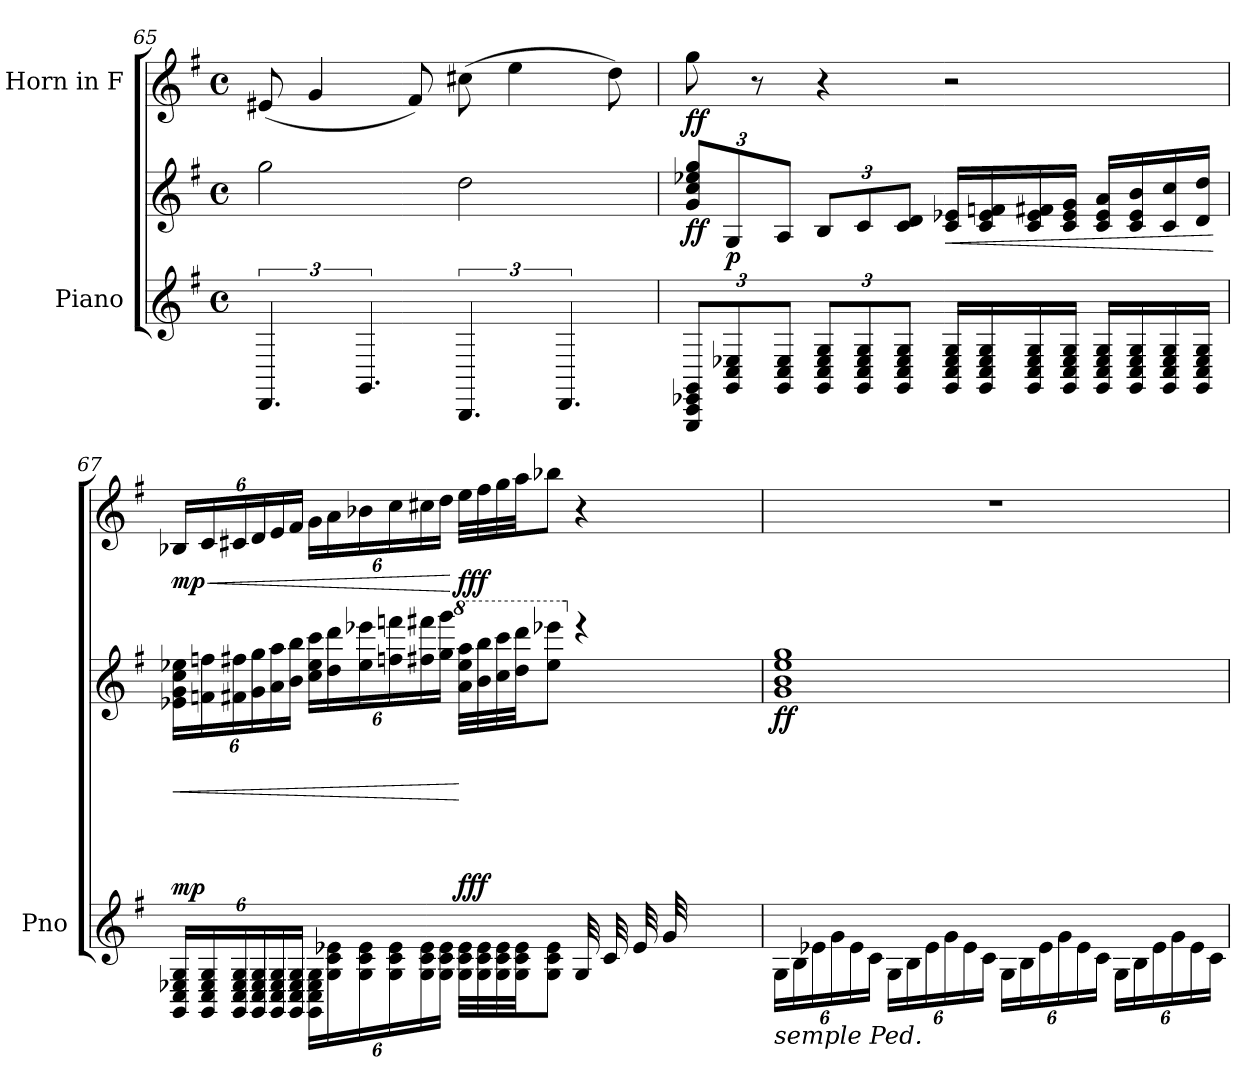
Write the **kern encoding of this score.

**kern	**kern	**dynam	**kern	**dynam
*part2	*part2	*part2	*part1	*part1
*staff3	*staff2	*staff2/3	*staff1	*staff1
*I"Piano	*	*	*I"Horn in F	*
*I'Pno	*	*	*	*
*clefG2	*clefG2	*	*clefG2	*
*	*	*	*ITrd4c7	*
*k[f#]	*k[f#]	*	*k[]	*
*M4/4	*M4/4	*	*M4/4	*
*met(c)	*met(c)	*	*met(c)	*
=65	=65	=65	=65	=65
6.DD/	2gg\	.	(<8A#X/	.
.	.	.	4c/	.
6.GG/	.	.	.	.
.	.	.	8B/)	.
6.BBB/	2dd\	.	(>8f#X\	.
.	.	.	4a\	.
6.DD/	.	.	.	.
.	.	.	8g\)	.
=66	=66	=66	=66	=66
*Xbrackettup	*Xbrackettup	*	*	*
!	!	!LO:DY:b	!	!LO:DY:b
12GGG/ 12CC/ 12EE-X/ 12GG/L	12g/ 12cc/ 12ee-X/ 12gg/L	ff	8cc\	ff
!	!	!LO:DY:a=2	!	!
12GG/ 12C/ 12E-X/	12G/	p	.	.
.	.	.	8r	.
12GG/ 12C/ 12E-/J	12A/J	.	.	.
12GG/ 12C/ 12E-/ 12G/L	12B/L	.	4r	.
12GG/ 12C/ 12E-/ 12G/	12c/	.	.	.
12GG/ 12C/ 12E-/ 12G/J	12c/ 12d/J	.	.	.
!	!	!LO:HP:b	!	!
16GG/ 16C/ 16E-/ 16G/LL	16c/ 16e-X/LL	<	2r	.
16GG/ 16C/ 16E-/ 16G/	16c/ 16e-/ 16fn/	.	.	.
16GG/ 16C/ 16E-/ 16G/	16c/ 16e-/ 16f#X/	.	.	.
16GG/ 16C/ 16E-/ 16G/JJ	16c/ 16e-/ 16g/JJ	.	.	.
16GG/ 16C/ 16E-/ 16G/LL	16c/ 16e-/ 16a/LL	.	.	.
16GG/ 16C/ 16E-/ 16G/	16c/ 16e-/ 16b/	.	.	.
16GG/ 16C/ 16E-/ 16G/	16c/ 16cc/	.	.	.
16GG/ 16C/ 16E-/ 16G/JJ	16d/ 16dd/JJ	.	.	.
.	.	[	.	.
!!LO:LB:g=z
=67	=67	=67	=67	=67
!	!	!LO:HP:b	!	!
*	*^	*	*	*
*	*	*	*	*Xbrackettup	*
!	!	!	!LO:DY:n=1:a=2	!	!LO:HP:b
!	!	!	!	!	!LO:DY:n=1:b
24GG/ 24C/ 24E-X/ 24G/LL	24e-X\ 24g\ 24cc\ 24ee-X\LL	2..ryy	< mp	24E-X/LL	< mp
24GG/ 24C/ 24E-/ 24G/	24fn\ 24ffn\	.	.	24F/	.
24GG/ 24C/ 24E-/ 24G/	24f#X\ 24ff#X\	.	.	24F#X/	.
24GG/ 24C/ 24E-/ 24G/	24g\ 24gg\	.	.	24G/	.
24GG/ 24C/ 24E-/ 24G/	24a\ 24aa\	.	.	24A/	.
24GG/ 24C/ 24E-/ 24G/JJ	24b\ 24bb\JJ	.	.	24B/JJ	.
24GG\ 24C\ 24E-\ 24G\LL	24cc\ 24ee-\ 24ccc\LL	.	.	24c\LL	.
24G\ 24c\ 24e-X\	24dd\ 24ddd\	.	.	24d\	.
24G\ 24c\ 24e-\	24ee-\ 24eee-X\	.	.	24e-X\	.
24G\ 24c\ 24e-\	24ffn\ 24fffn\	.	.	24f\	.
24G\ 24c\ 24e-\	24ff#X\ 24fff#X\	.	.	24f#X\	.
24G\ 24c\ 24e-\JJ	24gg\ 24ggg\JJ	.	.	24g\JJ	.
*	*8va	*	*	*	*
!	!	!	!LO:DY:n=2:a=2	!	!LO:DY:n=2:b
32G\ 32c\ 32e-\LLL	32aa\ 32eee-\ 32aaa\LLL	.	[ fff	32a\LLL	[ fff
32G\ 32c\ 32e-\	32bb\ 32bbb\	.	.	32b\	.
32G\ 32c\ 32e-\	32ccc\ 32cccc\	.	.	32cc\	.
32G\ 32c\ 32e-\JJ	32ddd\ 32dddd\JJ	.	.	32dd\JJ	.
8G\ 8c\ 8e-\J	8eee-\ 8eeee-X\J	.	.	8ee-X\J	.
*	*X8va	*	*	*	*
(>32G/LLL	4r	.	.	4r	.
32c/	.	.	.	.	.
32e-/	.	.	.	.	.
32g/	.	.	.	.	.
8ryy	.	32gg\	.	.	.
.	.	32ee-X\	.	.	.
.	.	32cc\	.	.	.
.	.	32g\JJJ)	.	.	.
!!LO:LB:g=z
=68	=68	=68	=68	=68	=68
!LO:TX:b:i:t=semple Ped.	!	!	!	!	!
!	!	!	!LO:DY:b	!	!
*	*v	*v	*	*	*
24G\LL	1g 1b 1ee 1gg	ff	1r	.
24B\	.	.	.	.
24e-X\	.	.	.	.
24g\	.	.	.	.
24e-\	.	.	.	.
24c\JJ	.	.	.	.
24G\LL	.	.	.	.
24B\	.	.	.	.
24e-\	.	.	.	.
24g\	.	.	.	.
24e-\	.	.	.	.
24c\JJ	.	.	.	.
24G\LL	.	.	.	.
24B\	.	.	.	.
24e-\	.	.	.	.
24g\	.	.	.	.
24e-\	.	.	.	.
24c\JJ	.	.	.	.
24G\LL	.	.	.	.
24B\	.	.	.	.
24e-\	.	.	.	.
24g\	.	.	.	.
24e-\	.	.	.	.
24c\JJ	.	.	.	.
=	=	=	=	=
*-	*-	*-	*-	*-
